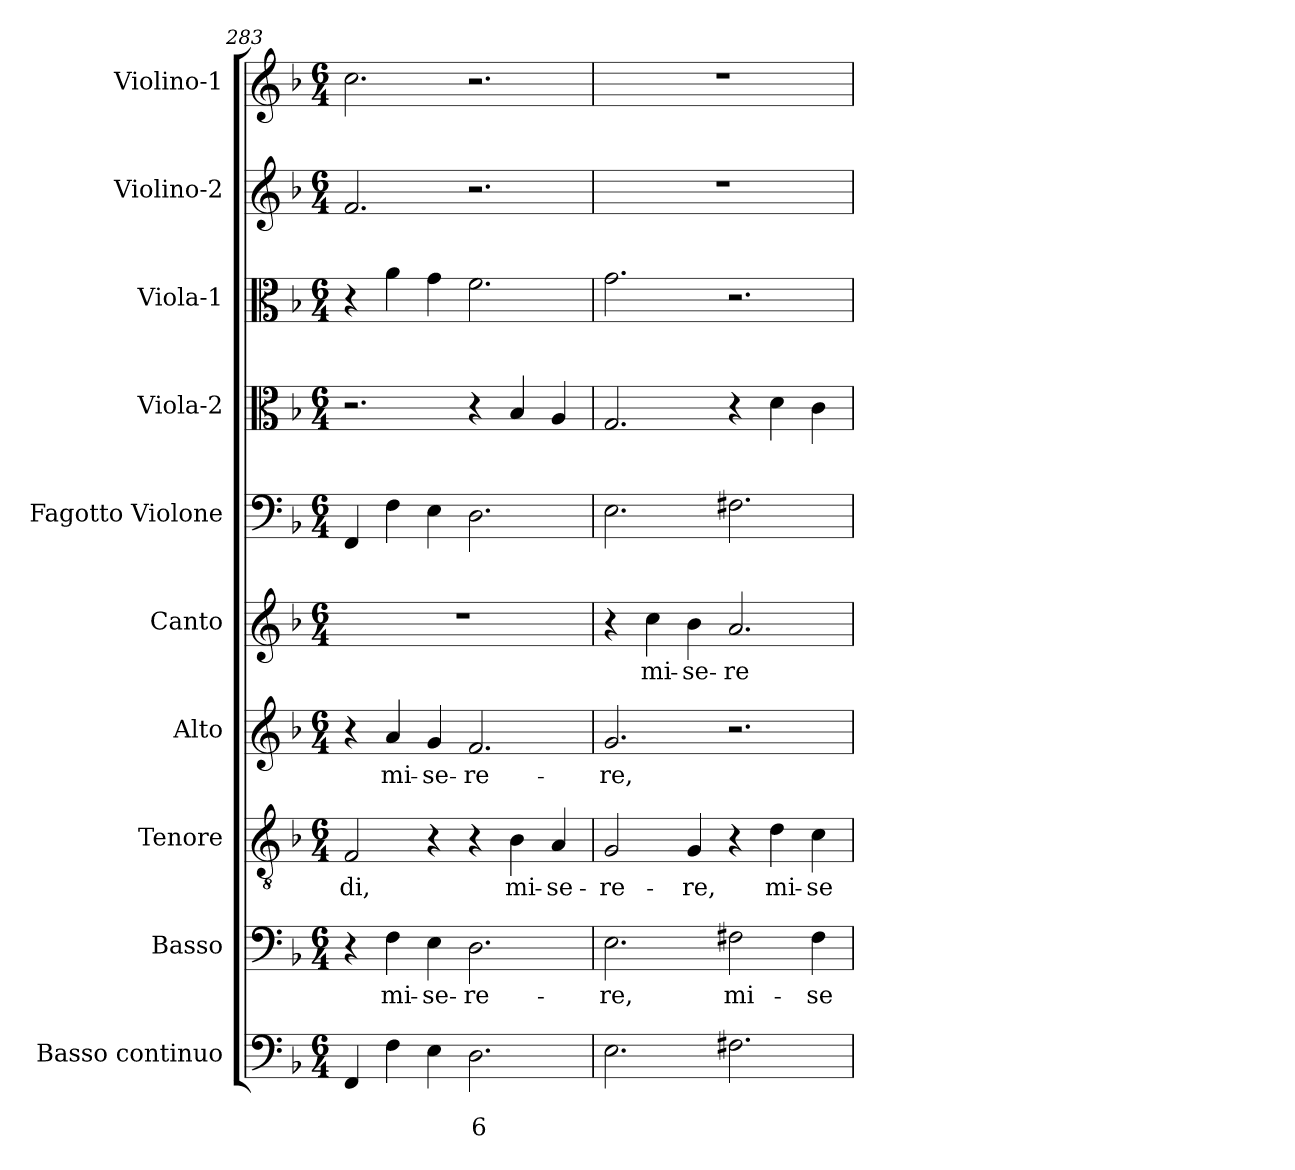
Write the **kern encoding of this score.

**kern	**text	**text	**kern	**text	**kern	**text	**kern	**text	**kern	**text	**kern	**kern	**kern	**kern	**kern
*part10	*part10	*part10	*part9	*part9	*part8	*part8	*part7	*part7	*part6	*part6	*part5	*part4	*part3	*part2	*part1
*staff10	*staff10	*staff10	*staff9	*staff9	*staff8	*staff8	*staff7	*staff7	*staff6	*staff6	*staff5	*staff4	*staff3	*staff2	*staff1
*I"Basso continuo	*	*	*I"Basso	*	*I"Tenore	*	*I"Alto	*	*I"Canto	*	*I"Fagotto Violone	*I"Viola-2	*I"Viola-1	*I"Violino-2	*I"Violino-1
!!LO:PB:g=z
*clefF4	*	*	*clefF4	*	*clefGv2	*	*clefG2	*	*clefG2	*	*clefF4	*clefC3	*clefC3	*clefG2	*clefG2
*k[b-]	*	*	*k[b-]	*	*k[b-]	*	*k[b-]	*	*k[b-]	*	*k[b-]	*k[b-]	*k[b-]	*k[b-]	*k[b-]
*F:	*	*	*F:	*	*F:	*	*F:	*	*F:	*	*F:	*F:	*F:	*F:	*F:
*M6/4	*	*	*M6/4	*	*M6/4	*	*M6/4	*	*M6/4	*	*M6/4	*M6/4	*M6/4	*M6/4	*M6/4
=283	=283	=283	=283	=283	=283	=283	=283	=283	=283	=283	=283	=283	=283	=283	=283
!	!	!	!	!	!	!LO:LY:b	!	!	!	!	!	!	!	!	!
4FF/	.	.	4r	.	2F/	-di,	4r	.	1.r	.	4FF/	2.r	4r	2.f/	2.cc\
!	!	!	!	!LO:LY:b	!	!	!	!	!	!	!	!	!	!	!
!	!	!	!	!	!	!	!	!LO:LY:b	!	!	!	!	!	!	!
4F\	.	.	4F\	mi-	.	.	4a/	mi-	.	.	4F\	.	4a\	.	.
!	!	!	!	!LO:LY:b	!	!	!	!	!	!	!	!	!	!	!
!	!	!	!	!	!	!	!	!LO:LY:b	!	!	!	!	!	!	!
4E\	.	.	4E\	-se-	4r	.	4g/	-se-	.	.	4E\	.	4g\	.	.
!	!	!LO:LY:b	!	!	!	!	!	!	!	!	!	!	!	!	!
!	!	!	!	!LO:LY:b	!	!	!	!	!	!	!	!	!	!	!
!	!	!	!	!	!	!	!	!LO:LY:b	!	!	!	!	!	!	!
2.D\	.	6	2.D\	-re-	4r	.	2.f/	-re-	.	.	2.D\	4r	2.f\	2.r	2.r
!	!	!	!	!	!	!LO:LY:b	!	!	!	!	!	!	!	!	!
.	.	.	.	.	4B-\	mi-	.	.	.	.	.	4B-/	.	.	.
!	!	!	!	!	!	!LO:LY:b	!	!	!	!	!	!	!	!	!
.	.	.	.	.	4A/	-se-	.	.	.	.	.	4A/	.	.	.
=284	=284	=284	=284	=284	=284	=284	=284	=284	=284	=284	=284	=284	=284	=284	=284
!	!	!	!	!LO:LY:b	!	!	!	!	!	!	!	!	!	!	!
!	!	!	!	!	!	!LO:LY:b	!	!	!	!	!	!	!	!	!
!	!	!	!	!	!	!	!	!LO:LY:b	!	!	!	!	!	!	!
2.E\	.	.	2.E\	-re,	2G/	-re-	2.g/	-re,	4r	.	2.E\	2.G/	2.g\	1.r	1.r
!	!	!	!	!	!	!	!	!	!	!LO:LY:b	!	!	!	!	!
.	.	.	.	.	.	.	.	.	4cc\	mi-	.	.	.	.	.
!	!	!	!	!	!	!LO:LY:b	!	!	!	!	!	!	!	!	!
!	!	!	!	!	!	!	!	!	!	!LO:LY:b	!	!	!	!	!
.	.	.	.	.	4G/	-re,	.	.	4b-\	-se-	.	.	.	.	.
!	!	!	!	!LO:LY:b	!	!	!	!	!	!	!	!	!	!	!
!	!	!	!	!	!	!	!	!	!	!LO:LY:b	!	!	!	!	!
2.F#X\	.	.	2F#X\	mi-	4r	.	2.r	.	2.a/	-re-	2.F#X\	4r	2.r	.	.
!	!	!	!	!	!	!LO:LY:b	!	!	!	!	!	!	!	!	!
.	.	.	.	.	4d\	mi-	.	.	.	.	.	4d\	.	.	.
!	!	!	!	!LO:LY:b	!	!	!	!	!	!	!	!	!	!	!
!	!	!	!	!	!	!LO:LY:b	!	!	!	!	!	!	!	!	!
.	.	.	4F#\	-se-	4c\	-se-	.	.	.	.	.	4c\	.	.	.
=	=	=	=	=	=	=	=	=	=	=	=	=	=	=	=
*-	*-	*-	*-	*-	*-	*-	*-	*-	*-	*-	*-	*-	*-	*-	*-
